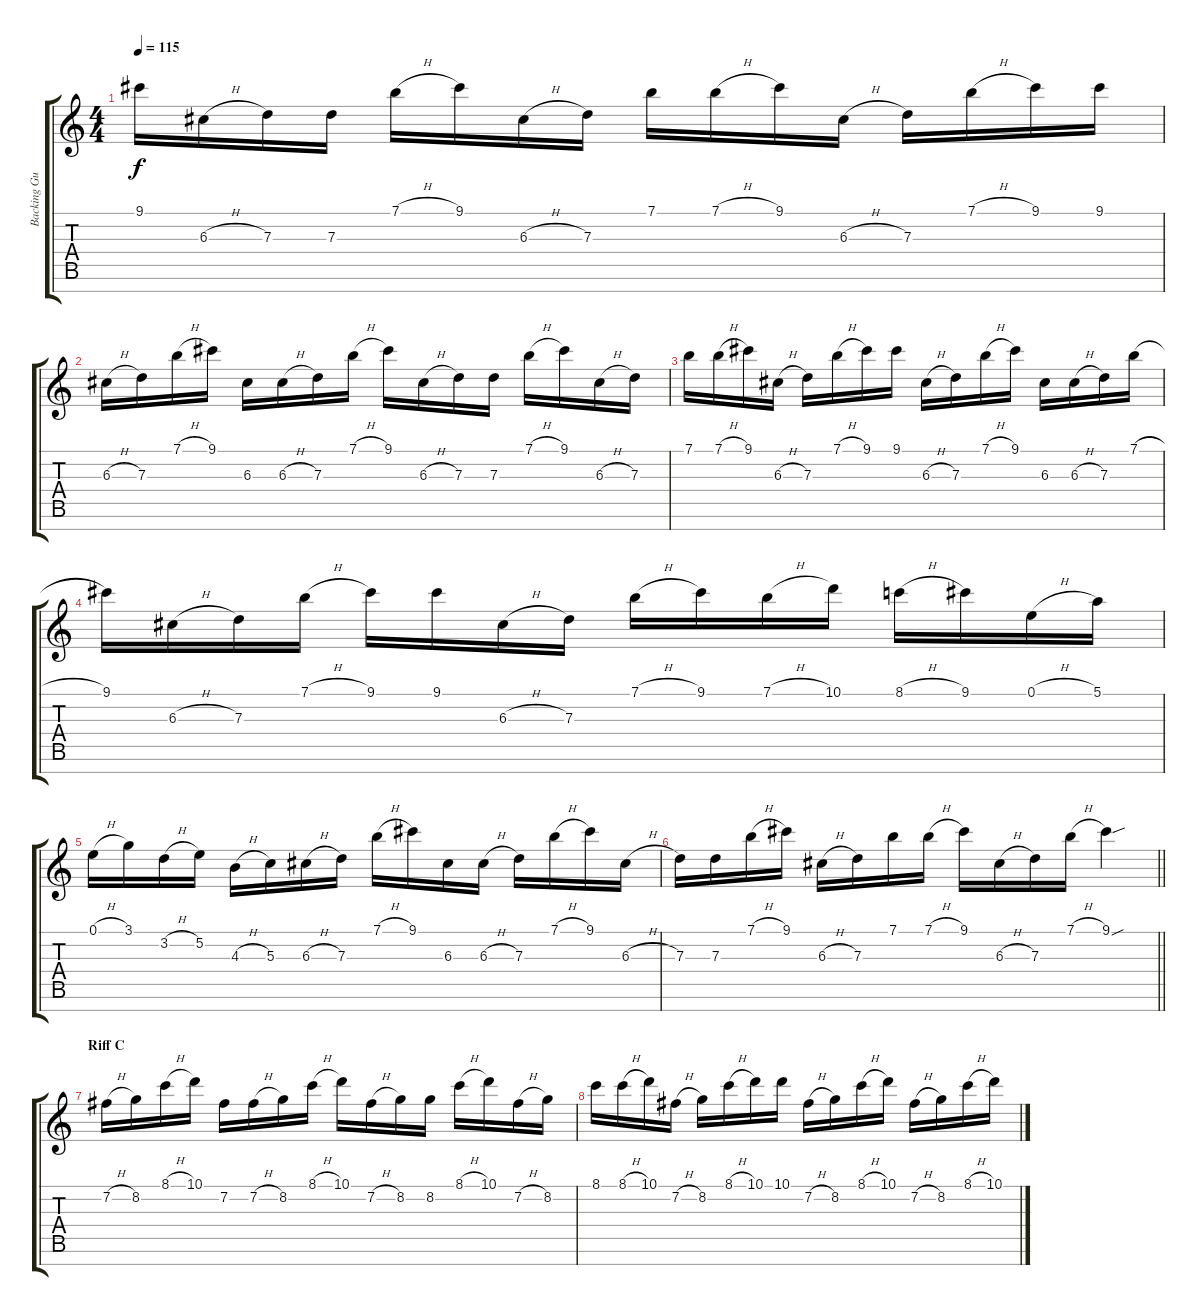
\track ("Backing Guitar" "Backing Gu") {instrument overdrivenguitar}
\staff {score tabs}
\tuning (E4 B3 G3 D3 A2 E2 B1) {hide}
\ts (4 4)
\tempo 115
\clef g2
\ks c
9.1.16{dy f} 6.3{h}.16 7.3.16 7.3.16 7.1{h}.16 9.1.16 6.3{h}.16 7.3.16 7.1.16 7.1{h}.16 9.1.16 6.3{h}.16 7.3.16 7.1{h}.16 9.1.16 9.1.16 |
6.3{h}.16 7.3.16 7.1{h}.16 9.1.16 6.3.16 6.3{h}.16 7.3.16 7.1{h}.16 9.1.16 6.3{h}.16 7.3.16 7.3.16 7.1{h}.16 9.1.16 6.3{h}.16 7.3.16 |
7.1.16 7.1{h}.16 9.1.16 6.3{h}.16 7.3.16 7.1{h}.16 9.1.16 9.1.16 6.3{h}.16 7.3.16 7.1{h}.16 9.1.16 6.3.16 6.3{h}.16 7.3.16 7.1{h}.16 |
9.1.16 6.3{h}.16 7.3.16 7.1{h}.16 9.1.16 9.1.16 6.3{h}.16 7.3.16 7.1{h}.16 9.1.16 7.1{h}.16 10.1.16 8.1{h}.16 9.1.16 0.1{h}.16 5.1.16 |
0.1{h}.16 3.1.16 3.2{h}.16 5.2.16 4.3{h}.16 5.3.16 6.3{h}.16 7.3.16 7.1{h}.16 9.1.16 6.3.16 6.3{h}.16 7.3.16 7.1{h}.16 9.1.16 6.3{h}.16 |
\barLineRight lightlight
7.3.16 7.3.16 7.1{h}.16 9.1.16 6.3{h}.16 7.3.16 7.1.16 7.1{h}.16 9.1.16 6.3{h}.16 7.3.16 7.1{h}.16 9.1{sou}.4 |
\section ("" "Riff C")
7.2{h}.16 8.2.16 8.1{h}.16 10.1.16 7.2.16 7.2{h}.16 8.2.16 8.1{h}.16 10.1.16 7.2{h}.16 8.2.16 8.2.16 8.1{h}.16 10.1.16 7.2{h}.16 8.2.16 |
8.1.16 8.1{h}.16 10.1.16 7.2{h}.16 8.2.16 8.1{h}.16 10.1.16 10.1.16 7.2{h}.16 8.2.16 8.1{h}.16 10.1.16 7.2{h}.16 8.2.16 8.1{h}.16 10.1.16
